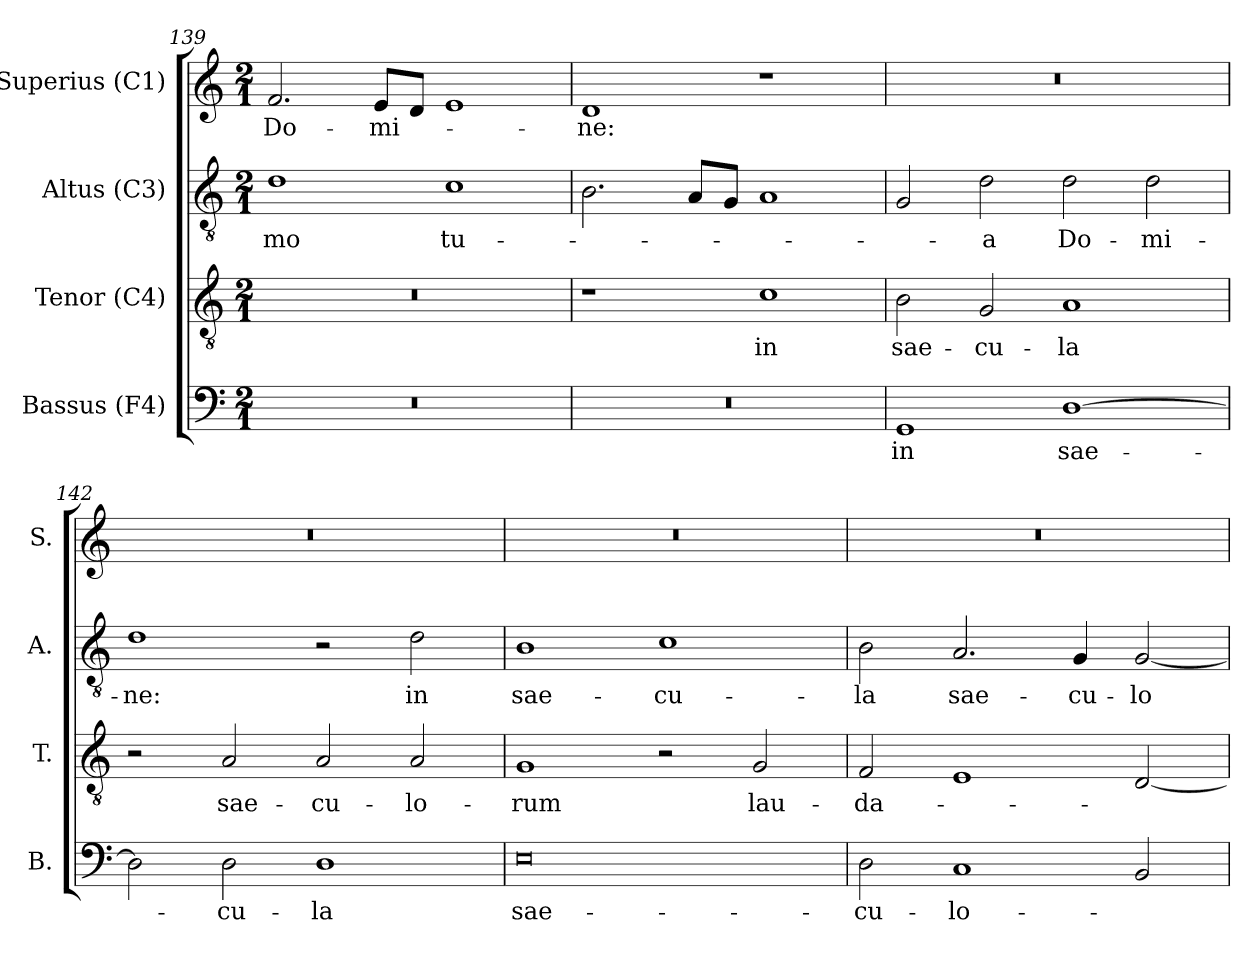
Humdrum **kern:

**kern	**text	**kern	**text	**kern	**text	**kern	**text
*part4	*part4	*part3	*part3	*part2	*part2	*part1	*part1
*staff4	*staff4	*staff3	*staff3	*staff2	*staff2	*staff1	*staff1
*I"Bassus (F4)	*	*I"Tenor (C4)	*	*I"Altus (C3)	*	*I"Superius (C1)	*
*I'B.	*	*I'T.	*	*I'A.	*	*I'S.	*
*clefF4	*	*clefGv2	*	*clefGv2	*	*clefG2	*
*	*	*ITrd7c12	*	*ITrd7c12	*	*	*
*k[]	*	*k[]	*	*k[]	*	*k[]	*
*C:	*	*C:	*	*C:	*	*C:	*
*M2/1	*	*M2/1	*	*M2/1	*	*M2/1	*
=139	=139	=139	=139	=139	=139	=139	=139
!LO:N:vis=1	!	!LO:N:vis=1	!	!	!	!	!
!	!	!	!	!	!LO:LY:b:color=#000000	!	!
!	!	!	!	!	!	!	!LO:LY:b:color=#000000
0r	.	0r	.	1Di	-mo	2.fi/	Do-
!	!	!	!	!	!	!	!LO:LY:b:color=#000000
.	.	.	.	.	.	8ei/L	-mi-
.	.	.	.	.	.	8di/J	.
!	!	!	!	!	!LO:LY:b:color=#000000	!	!
.	.	.	.	1Ci	tu-	1ei	.
=140	=140	=140	=140	=140	=140	=140	=140
!LO:N:vis=1	!	!	!	!	!	!	!
!	!	!	!	!	!	!	!LO:LY:b:color=#000000
0r	.	1r	.	2.BBi\	.	1di	-ne:
.	.	.	.	8AAi/L	.	.	.
.	.	.	.	8GGi/J	.	.	.
!	!	!	!LO:LY:b:color=#000000	!	!	!	!
.	.	1Ci	in	1AAi	.	1r	.
=141	=141	=141	=141	=141	=141	=141	=141
!	!LO:LY:b:color=#000000	!	!	!	!	!	!
!	!	!	!LO:LY:b:color=#000000	!	!	!LO:N:vis=1	!
1GGi	in	2BBi\	sae-	2GGi/	.	0r	.
!	!	!	!LO:LY:b:color=#000000	!	!	!	!
!	!	!	!	!	!LO:LY:b:color=#000000	!	!
.	.	2GGi/	-cu-	2Di\	-a	.	.
!	!LO:LY:b:color=#000000	!	!	!	!	!	!
!	!	!	!LO:LY:b:color=#000000	!	!	!	!
!	!	!	!	!	!LO:LY:b:color=#000000	!	!
[1Di	sae-	1AAi	-la	2Di\	Do-	.	.
!	!	!	!	!	!LO:LY:b:color=#000000	!	!
.	.	.	.	2Di\	-mi-	.	.
!!LO:LB:g=z
=142	=142	=142	=142	=142	=142	=142	=142
!	!	!	!	!	!LO:LY:b:color=#000000	!LO:N:vis=1	!
2Di\]	.	2r	.	1Di	-ne:	0r	.
!	!LO:LY:b:color=#000000	!	!	!	!	!	!
!	!	!	!LO:LY:b:color=#000000	!	!	!	!
2Di\	-cu-	2AAi/	sae-	.	.	.	.
!	!LO:LY:b:color=#000000	!	!	!	!	!	!
!	!	!	!LO:LY:b:color=#000000	!	!	!	!
1Di	-la	2AAi/	-cu-	2r	.	.	.
!	!	!	!LO:LY:b:color=#000000	!	!	!	!
!	!	!	!	!	!LO:LY:b:color=#000000	!	!
.	.	2AAi/	-lo-	2Di\	in	.	.
=143	=143	=143	=143	=143	=143	=143	=143
!	!LO:LY:b:color=#000000	!	!	!	!	!	!
!	!	!	!LO:LY:b:color=#000000	!	!	!	!
!	!	!	!	!	!LO:LY:b:color=#000000	!LO:N:vis=1	!
0Ei	sae-	1GGi	-rum	1BBi	sae-	0r	.
!	!	!	!	!	!LO:LY:b:color=#000000	!	!
.	.	2r	.	1Ci	-cu-	.	.
!	!	!	!LO:LY:b:color=#000000	!	!	!	!
.	.	2GGi/	lau-	.	.	.	.
=144	=144	=144	=144	=144	=144	=144	=144
!	!LO:LY:b:color=#000000	!	!	!	!	!	!
!	!	!	!LO:LY:b:color=#000000	!	!	!	!
!	!	!	!	!	!LO:LY:b:color=#000000	!LO:N:vis=1	!
2Di\	-cu-	2FFi/	-da-	2BBi\	-la	0r	.
!	!LO:LY:b:color=#000000	!	!	!	!	!	!
!	!	!	!	!	!LO:LY:b:color=#000000	!	!
1Ci	-lo-	1EEi	.	2.AAi/	sae-	.	.
!	!	!	!	!	!LO:LY:b:color=#000000	!	!
.	.	.	.	4GGi/	-cu-	.	.
!	!	!	!	!	!LO:LY:b:color=#000000	!	!
2BBi/	.	[2DDi/	.	[2GGi/	-lo-	.	.
=	=	=	=	=	=	=	=
*-	*-	*-	*-	*-	*-	*-	*-
